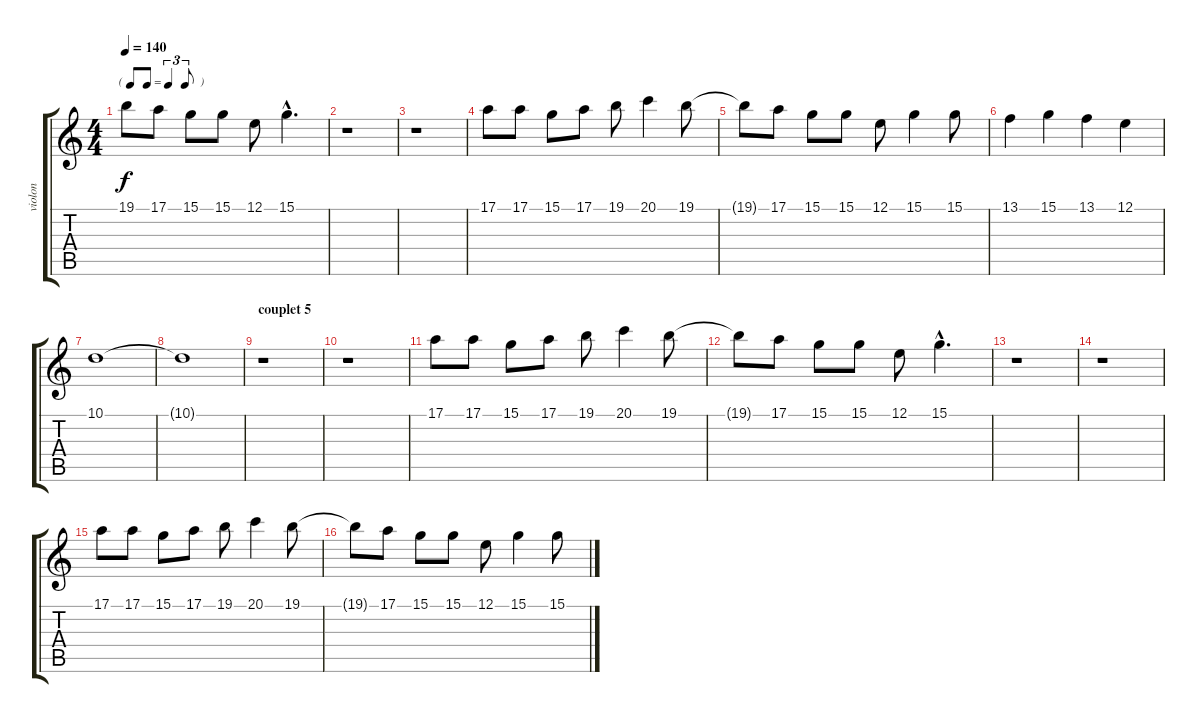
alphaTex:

\track ("violon" "violon") {instrument viola}
\staff {score tabs}
\tuning (E4 B3 G3 D3 A2 E2) {hide}
\ts (4 4)
\tf triplet8th
\tempo 140
\clef g2
\ks c
19.1{t}.8{dy f} 17.1.8 15.1.8 15.1.8 12.1.8 15.1{hac}.4{d} |
r.1 |
r.1 |
17.1.8 17.1.8 15.1.8 17.1.8 19.1.8 20.1.4 19.1.8 |
19.1{t}.8 17.1.8 15.1.8 15.1.8 12.1.8 15.1.4 15.1.8 |
13.1.4 15.1.4 13.1.4 12.1.4 |
10.1.1 |
10.1{t}.1 |
\section ("" "couplet 5")
r.1 |
r.1 |
17.1.8 17.1.8 15.1.8 17.1.8 19.1.8 20.1.4 19.1.8 |
19.1{t}.8 17.1.8 15.1.8 15.1.8 12.1.8 15.1{hac}.4{d} |
r.1 |
r.1 |
17.1.8 17.1.8 15.1.8 17.1.8 19.1.8 20.1.4 19.1.8 |
19.1{t}.8 17.1.8 15.1.8 15.1.8 12.1.8 15.1.4 15.1.8
